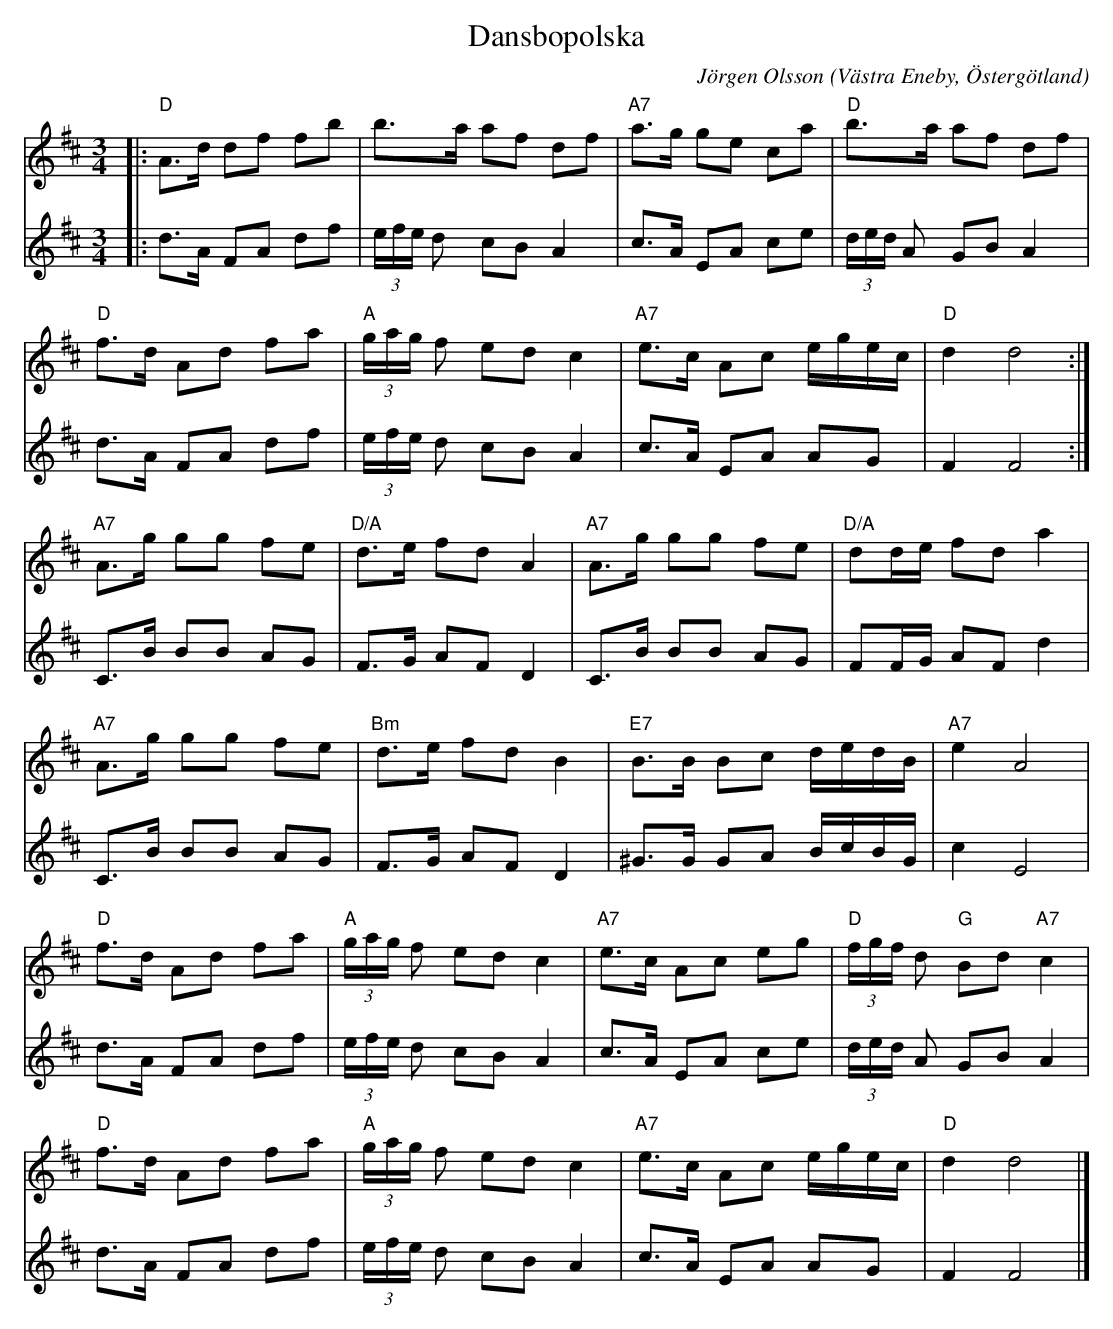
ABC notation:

X:1
T:Dansbopolska
C:Jörgen Olsson
O:Västra Eneby, Östergötland
M:3/4
L:1/8
K:D
V:1
|:"D"A>d df fb|b>a af df|"A7"a>g ge ca|"D"b>a af df|
"D"f>d Ad fa|"A"(3g/a/g/ f ed c2|"A7"e>c Ac e/g/e/c/|"D"d2 d4:|
"A7"A>g gg fe|"D/A"d>e fd A2|"A7"A>g gg fe|"D/A" dd/e/ fd a2|
"A7"A>g gg fe|"Bm"d>e fd B2|"E7"B>B Bc d/e/d/B/|"A7" e2 A4|
"D"f>d Ad fa|"A"(3g/a/g/ f ed c2|"A7"e>c Ac eg|"D"(3f/g/f/ d "G"Bd "A7"c2|
"D"f>d Ad fa|"A"(3g/a/g/ f ed c2|"A7"e>c Ac e/g/e/c/|"D"d2 d4 |]
V:2
|:d>A FA df|(3e/f/e/ d cB A2|c>A EA ce|(3d/e/d/ A GB A2|
d>A FA df|(3e/f/e/ d cB A2|c>A EA AG|F2 F4:|
C>B BB AG|F>G AF D2|C>B BB AG| FF/G/ AF d2|
C>B BB AG|F>G AF D2|^G>G GA B/c/B/G/| c2 E4|
d>A FA df|(3e/f/e/ d cB A2|c>A EA ce|(3d/e/d/ A GB A2|
d>A FA df|(3e/f/e/ d cB A2|c>A EA AG|F2 F4 |]
